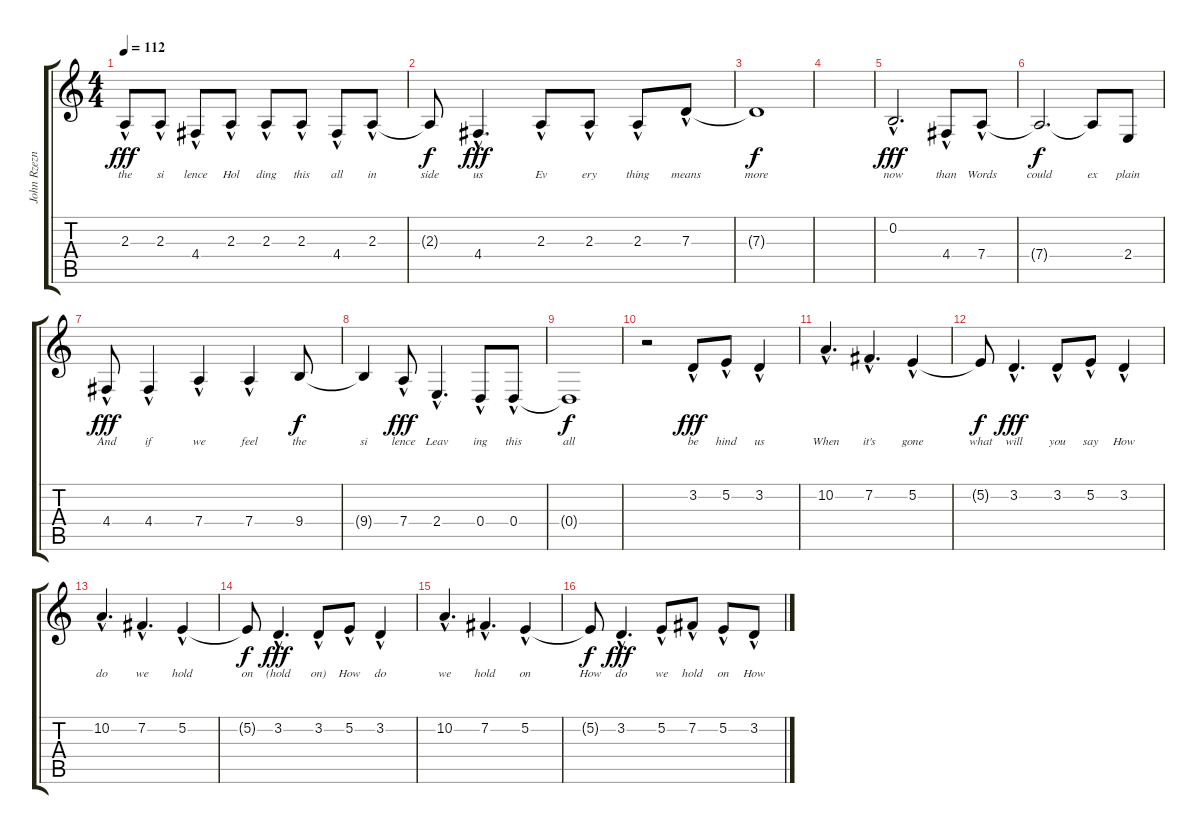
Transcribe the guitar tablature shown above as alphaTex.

\track ("John Rzeznik - Voice" "John Rzezn") {instrument brightacousticpiano}
\staff {score tabs}
\tuning (E4 B3 G3 D3 A2 E2) {hide}
\ts (4 4)
\tempo 112
\clef g2
\ks c
2.3{hac}.8{lyrics (0 "the") lyrics (1 "") lyrics (2 "") lyrics (3 "") lyrics (4 "") dy fff} 2.3{hac}.8{lyrics (0 "si") lyrics (1 "") lyrics (2 "") lyrics (3 "") lyrics (4 "")} 4.4{hac}.8{lyrics (0 "lence") lyrics (1 "") lyrics (2 "") lyrics (3 "") lyrics (4 "")} 2.3{hac}.8{lyrics (0 "Hol") lyrics (1 "") lyrics (2 "") lyrics (3 "") lyrics (4 "")} 2.3{hac}.8{lyrics (0 "ding") lyrics (1 "") lyrics (2 "") lyrics (3 "") lyrics (4 "")} 2.3{hac}.8{lyrics (0 "this") lyrics (1 "") lyrics (2 "") lyrics (3 "") lyrics (4 "")} 4.4{hac}.8{lyrics (0 "all") lyrics (1 "") lyrics (2 "") lyrics (3 "") lyrics (4 "")} 2.3{hac}.8{lyrics (0 "in") lyrics (1 "") lyrics (2 "") lyrics (3 "") lyrics (4 "")} |
2.3{t}.8{lyrics (0 "side") lyrics (1 "") lyrics (2 "") lyrics (3 "") lyrics (4 "") dy f} 4.4{hac}.4{d lyrics (0 "us") lyrics (1 "") lyrics (2 "") lyrics (3 "") lyrics (4 "") dy fff} 2.3{hac}.8{lyrics (0 "Ev") lyrics (1 "") lyrics (2 "") lyrics (3 "") lyrics (4 "")} 2.3{hac}.8{lyrics (0 "ery") lyrics (1 "") lyrics (2 "") lyrics (3 "") lyrics (4 "")} 2.3{hac}.8{lyrics (0 "thing") lyrics (1 "") lyrics (2 "") lyrics (3 "") lyrics (4 "")} 7.3{hac}.8{lyrics (0 "means") lyrics (1 "") lyrics (2 "") lyrics (3 "") lyrics (4 "")} |
7.3{t}.1{lyrics (0 "more") lyrics (1 "") lyrics (2 "") lyrics (3 "") lyrics (4 "") dy f} |
|
0.2{hac}.2{d lyrics (0 "now") lyrics (1 "") lyrics (2 "") lyrics (3 "") lyrics (4 "") dy fff} 4.4{hac}.8{lyrics (0 "than") lyrics (1 "") lyrics (2 "") lyrics (3 "") lyrics (4 "")} 7.4{hac}.8{lyrics (0 "Words") lyrics (1 "") lyrics (2 "") lyrics (3 "") lyrics (4 "")} |
7.4{t}.2{d lyrics (0 "could") lyrics (1 "") lyrics (2 "") lyrics (3 "") lyrics (4 "") dy f} 7.4{t}.8{lyrics (0 "ex") lyrics (1 "") lyrics (2 "") lyrics (3 "") lyrics (4 "")} 2.4.8{lyrics (0 "plain") lyrics (1 "") lyrics (2 "") lyrics (3 "") lyrics (4 "")} |
4.4{hac}.8{lyrics (0 "And") lyrics (1 "") lyrics (2 "") lyrics (3 "") lyrics (4 "") dy fff} 4.4{hac}.4{lyrics (0 "if") lyrics (1 "") lyrics (2 "") lyrics (3 "") lyrics (4 "")} 7.4{hac}.4{lyrics (0 "we") lyrics (1 "") lyrics (2 "") lyrics (3 "") lyrics (4 "")} 7.4{hac}.4{lyrics (0 "feel") lyrics (1 "") lyrics (2 "") lyrics (3 "") lyrics (4 "")} 9.4.8{lyrics (0 "the") lyrics (1 "") lyrics (2 "") lyrics (3 "") lyrics (4 "") dy f} |
9.4{t}.4{lyrics (0 "si") lyrics (1 "") lyrics (2 "") lyrics (3 "") lyrics (4 "")} 7.4{hac}.8{lyrics (0 "lence") lyrics (1 "") lyrics (2 "") lyrics (3 "") lyrics (4 "") dy fff} 2.4{hac}.4{d lyrics (0 "Leav") lyrics (1 "") lyrics (2 "") lyrics (3 "") lyrics (4 "")} 0.4{hac}.8{lyrics (0 "ing") lyrics (1 "") lyrics (2 "") lyrics (3 "") lyrics (4 "")} 0.4{hac}.8{lyrics (0 "this") lyrics (1 "") lyrics (2 "") lyrics (3 "") lyrics (4 "")} |
0.4{t}.1{lyrics (0 "all") lyrics (1 "") lyrics (2 "") lyrics (3 "") lyrics (4 "") dy f} |
r.2 3.2{hac}.8{lyrics (0 "be") lyrics (1 "") lyrics (2 "") lyrics (3 "") lyrics (4 "") dy fff} 5.2{hac}.8{lyrics (0 "hind") lyrics (1 "") lyrics (2 "") lyrics (3 "") lyrics (4 "")} 3.2{hac}.4{lyrics (0 "us") lyrics (1 "") lyrics (2 "") lyrics (3 "") lyrics (4 "")} |
10.2{hac}.4{d lyrics (0 "When") lyrics (1 "") lyrics (2 "") lyrics (3 "") lyrics (4 "")} 7.2{hac}.4{d lyrics (0 "it's") lyrics (1 "") lyrics (2 "") lyrics (3 "") lyrics (4 "")} 5.2{hac}.4{lyrics (0 "gone") lyrics (1 "") lyrics (2 "") lyrics (3 "") lyrics (4 "")} |
5.2{t}.8{lyrics (0 "what") lyrics (1 "") lyrics (2 "") lyrics (3 "") lyrics (4 "") dy f} 3.2{hac}.4{d lyrics (0 "will") lyrics (1 "") lyrics (2 "") lyrics (3 "") lyrics (4 "") dy fff} 3.2{hac}.8{lyrics (0 "you") lyrics (1 "") lyrics (2 "") lyrics (3 "") lyrics (4 "")} 5.2{hac}.8{lyrics (0 "say") lyrics (1 "") lyrics (2 "") lyrics (3 "") lyrics (4 "")} 3.2{hac}.4{lyrics (0 "How") lyrics (1 "") lyrics (2 "") lyrics (3 "") lyrics (4 "")} |
10.2{hac}.4{d lyrics (0 "do") lyrics (1 "") lyrics (2 "") lyrics (3 "") lyrics (4 "")} 7.2{hac}.4{d lyrics (0 "we") lyrics (1 "") lyrics (2 "") lyrics (3 "") lyrics (4 "")} 5.2{hac}.4{lyrics (0 "hold") lyrics (1 "") lyrics (2 "") lyrics (3 "") lyrics (4 "")} |
5.2{t}.8{lyrics (0 "on") lyrics (1 "") lyrics (2 "") lyrics (3 "") lyrics (4 "") dy f} 3.2{hac}.4{d lyrics (0 "(hold") lyrics (1 "") lyrics (2 "") lyrics (3 "") lyrics (4 "") dy fff} 3.2{hac}.8{lyrics (0 "on)") lyrics (1 "") lyrics (2 "") lyrics (3 "") lyrics (4 "")} 5.2{hac}.8{lyrics (0 "How") lyrics (1 "") lyrics (2 "") lyrics (3 "") lyrics (4 "")} 3.2{hac}.4{lyrics (0 "do") lyrics (1 "") lyrics (2 "") lyrics (3 "") lyrics (4 "")} |
10.2{hac}.4{d lyrics (0 "we") lyrics (1 "") lyrics (2 "") lyrics (3 "") lyrics (4 "")} 7.2{hac}.4{d lyrics (0 "hold") lyrics (1 "") lyrics (2 "") lyrics (3 "") lyrics (4 "")} 5.2{hac}.4{lyrics (0 "on") lyrics (1 "") lyrics (2 "") lyrics (3 "") lyrics (4 "")} |
5.2{t}.8{lyrics (0 "How") lyrics (1 "") lyrics (2 "") lyrics (3 "") lyrics (4 "") dy f} 3.2{hac}.4{d lyrics (0 "do") lyrics (1 "") lyrics (2 "") lyrics (3 "") lyrics (4 "") dy fff} 5.2{hac}.8{lyrics (0 "we") lyrics (1 "") lyrics (2 "") lyrics (3 "") lyrics (4 "")} 7.2{hac}.8{lyrics (0 "hold") lyrics (1 "") lyrics (2 "") lyrics (3 "") lyrics (4 "")} 5.2{hac}.8{lyrics (0 "on") lyrics (1 "") lyrics (2 "") lyrics (3 "") lyrics (4 "")} 3.2{hac}.8{lyrics (0 "How") lyrics (1 "") lyrics (2 "") lyrics (3 "") lyrics (4 "")}
